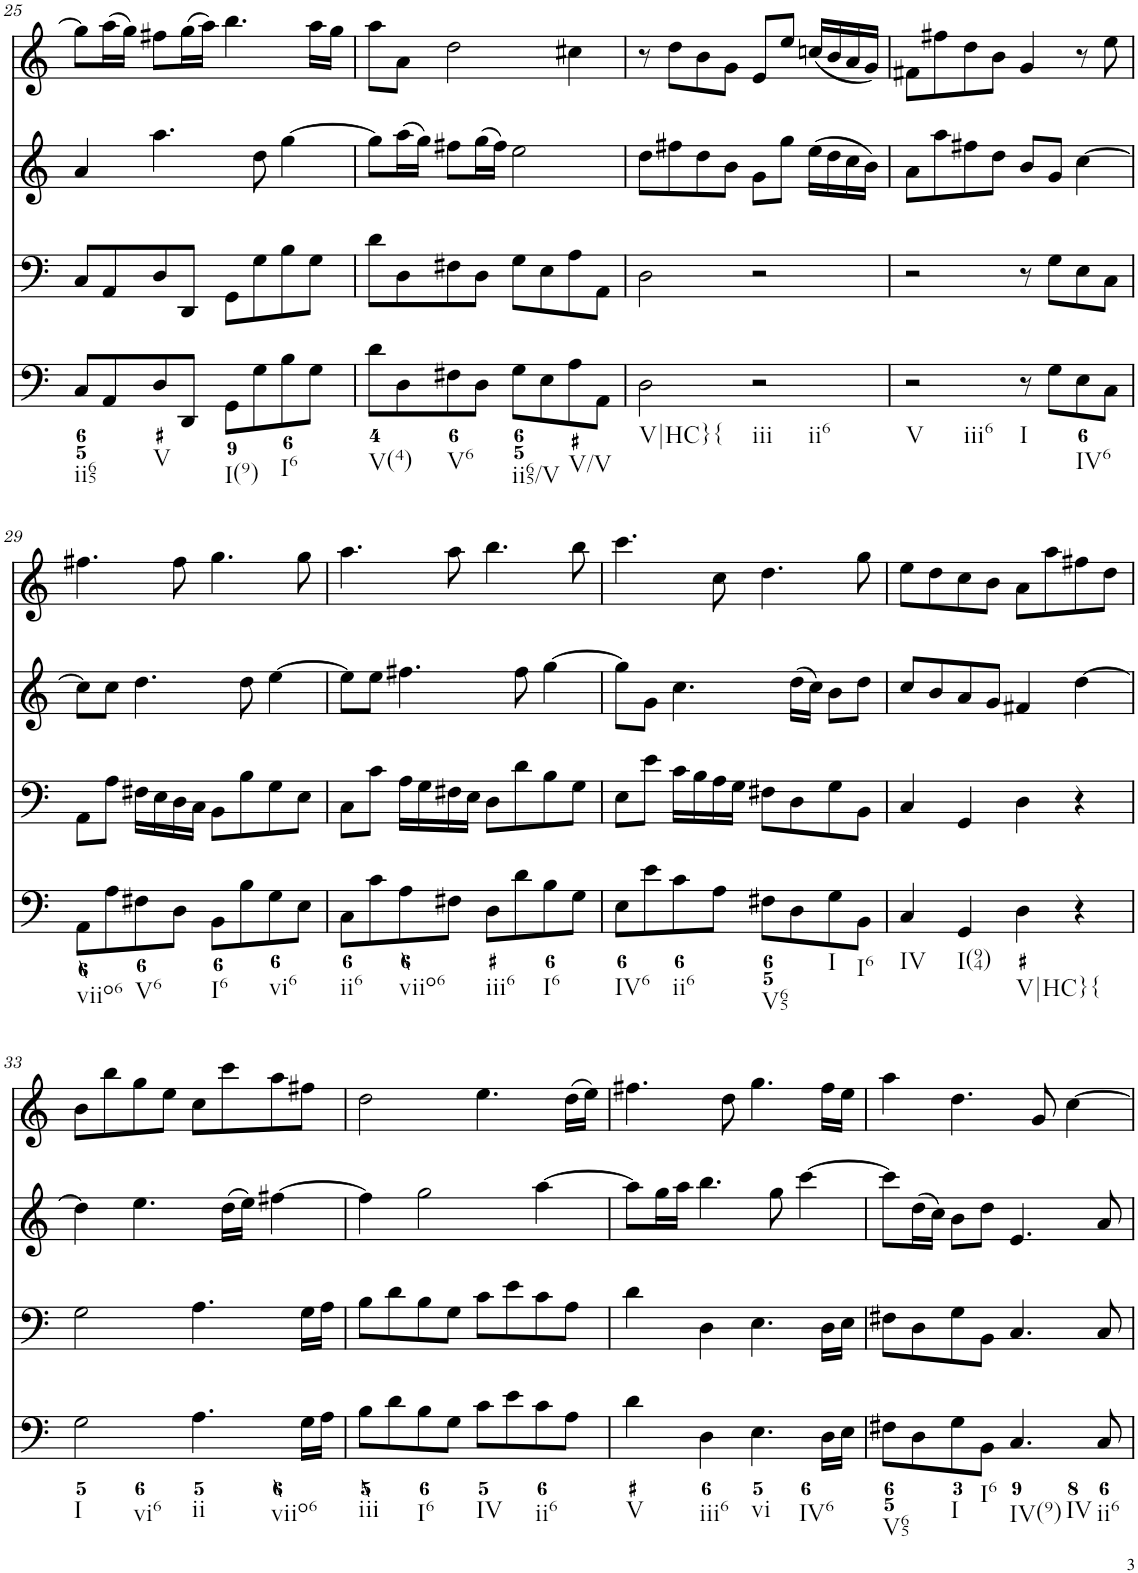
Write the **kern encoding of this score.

**kern	**kern	**kern	**kern
*part4	*part3	*part2	*part1
*staff4	*staff3	*staff2	*staff1
*I"Piano	*I"Piano	*I"Piano	*I"Piano
*I'Pno	*I'Pno	*I'Pno	*I'Pno
!!LO:PB:g=z
*clefF4	*clefF4	*clefG2	*clefG2
*k[]	*k[]	*k[]	*k[]
*M4/4	*M4/4	*M4/4	*M4/4
*met(c)	*met(c)	*met(c)	*met(c)
=25	=25	=25	=25
!LO:TX:b:t=ii65	!	!	!
8C/L	8C/L	4a/	8gg\L]
8AA/	8AA/	.	(16aa\L
.	.	.	16gg\JJ)
!LO:TX:b:t=V	!	!	!
8D/	8D/	4.aa\	8ff#X\L
8DD/J	8DD/J	.	(16gg\L
.	.	.	16aa\JJ)
!LO:TX:b:t=I(9)	!	!	!
8GG\L	8GG\L	.	4.bb\
8G\	8G\	8dd\	.
!LO:TX:b:t=I6	!	!	!
8B\	8B\	[4gg\	.
8G\J	8G\J	.	16aa\LL
.	.	.	16gg\JJ
=26	=26	=26	=26
!LO:TX:b:t=V(4)	!	!	!
8d\L	8d\L	8gg\L]	8aa\L
8D\	8D\	(16aa\L	8a\J
.	.	16gg\JJ)	.
!LO:TX:b:t=V6	!	!	!
8F#X\	8F#X\	8ff#X\L	2dd\
8D\J	8D\J	(16gg\L	.
.	.	16ff#\JJ)	.
!LO:TX:b:t=ii65/V	!	!	!
8G\L	8G\L	2ee\	.
8E\	8E\	.	.
!LO:TX:b:t=V/V	!	!	!
8A\	8A\	.	4cc#X\
8AA\J	8AA\J	.	.
=27	=27	=27	=27
!LO:TX:b:t=V|HC}{	!	!	!
2D\	2D\	8dd\L	8r
.	.	8ff#X\	8dd\L
.	.	8dd\	8b\
.	.	8b\J	8g\J
!LO:TX:b:t=iii	!	!	!
!LO:TX:b:t=ii6	!	!	!
2r	2r	8g\L	8e/L
.	.	8gg\J	8ee/J
.	.	(16ee\LL	(16ccn/LL
.	.	16dd\	16b/
.	.	16cc\	16a/
.	.	16b\JJ)	16g/JJ)
=28	=28	=28	=28
!LO:TX:b:t=V	!	!	!
!LO:TX:b:t=iii6	!	!	!
2r	2r	8a\L	8f#X\L
.	.	8aa\	8ff#X\
.	.	8ff#X\	8dd\
.	.	8dd\J	8b\J
!LO:TX:b:t=I	!	!	!
8r	8r	8b/L	4g/
8G\L	8G\L	8g/J	.
!LO:TX:b:t=IV6	!	!	!
8E\	8E\	[4cc\	8r
8C\J	8C\J	.	8ee\
!!LO:LB:g=z
=29	=29	=29	=29
!LO:TX:b:t=viio6	!	!	!
8AA\L	8AA\L	8cc\L]	4.ff#X\
8A\	8A\J	8cc\J	.
!LO:TX:b:t=V6	!	!	!
8F#X\	16F#X\LL	4.dd\	.
.	16E\	.	.
8D\J	16D\	.	8ff#\
.	16C\JJ	.	.
!LO:TX:b:t=I6	!	!	!
8BB\L	8BB\L	.	4.gg\
8B\	8B\	8dd\	.
!LO:TX:b:t=vi6	!	!	!
8G\	8G\	[4ee\	.
8E\J	8E\J	.	8gg\
=30	=30	=30	=30
!LO:TX:b:t=ii6	!	!	!
8C\L	8C\L	8ee\L]	4.aa\
8c\	8c\J	8ee\J	.
!LO:TX:b:t=viio6	!	!	!
8A\	16A\LL	4.ff#X\	.
.	16G\	.	.
8F#X\J	16F#X\	.	8aa\
.	16E\JJ	.	.
!LO:TX:b:t=iii6	!	!	!
8D\L	8D\L	.	4.bb\
8d\	8d\	8ff#\	.
!LO:TX:b:t=I6	!	!	!
8B\	8B\	[4gg\	.
8G\J	8G\J	.	8bb\
=31	=31	=31	=31
!LO:TX:b:t=IV6	!	!	!
8E\L	8E\L	8gg\L]	4.ccc\
8e\	8e\J	8g\J	.
!LO:TX:b:t=ii6	!	!	!
8c\	16c\LL	4.cc\	.
.	16B\	.	.
8A\J	16A\	.	8cc\
.	16G\JJ	.	.
!LO:TX:b:t=V65	!	!	!
8F#X\L	8F#X\L	.	4.dd\
8D\	8D\	(16dd\LL	.
.	.	16cc\JJ)	.
!LO:TX:b:t=I	!	!	!
8G\	8G\	8b\L	.
!LO:TX:b:t=I6	!	!	!
8BB\J	8BB\J	8dd\J	8gg\
=32	=32	=32	=32
!LO:TX:b:t=IV	!	!	!
4C/	4C/	8cc/L	8ee\L
.	.	8b/	8dd\
!LO:TX:b:t=I(94)	!	!	!
4GG/	4GG/	8a/	8cc\
.	.	8g/J	8b\J
!LO:TX:b:t=V|HC}{	!	!	!
4D\	4D\	4f#X/	8a\L
.	.	.	8aa\
4r	4r	[4dd\	8ff#X\
.	.	.	8dd\J
!!LO:LB:g=z
=33	=33	=33	=33
!LO:TX:b:t=I	!	!	!
!LO:TX:b:t=vi6	!	!	!
2G\	2G\	4dd\]	8b\L
.	.	.	8bb\
.	.	4.ee\	8gg\
.	.	.	8ee\J
!LO:TX:b:t=ii	!	!	!
!LO:TX:b:t=viio6	!	!	!
4.A\	4.A\	.	8cc\L
.	.	(16dd\LL	8ccc\
.	.	16ee\JJ)	.
.	.	[4ff#X\	8aa\
16G\LL	16G\LL	.	8ff#X\J
16A\JJ	16A\JJ	.	.
=34	=34	=34	=34
!LO:TX:b:t=iii	!	!	!
8B\L	8B\L	4ff#\]	2dd\
8d\	8d\	.	.
!LO:TX:b:t=I6	!	!	!
8B\	8B\	2gg\	.
8G\J	8G\J	.	.
!LO:TX:b:t=IV	!	!	!
8c\L	8c\L	.	4.ee\
8e\	8e\	.	.
!LO:TX:b:t=ii6	!	!	!
8c\	8c\	[4aa\	.
8A\J	8A\J	.	(16dd\LL
.	.	.	16ee\JJ)
=35	=35	=35	=35
!LO:TX:b:t=V	!	!	!
4d\	4d\	8aa\L]	4.ff#X\
.	.	16gg\L	.
.	.	16aa\JJ	.
!LO:TX:b:t=iii6	!	!	!
4D\	4D\	4.bb\	.
.	.	.	8dd\
!LO:TX:b:t=vi	!	!	!
!LO:TX:b:t=IV6	!	!	!
4.E\	4.E\	.	4.gg\
.	.	8gg\	.
.	.	[4ccc\	.
16D\LL	16D\LL	.	16ff#\LL
16E\JJ	16E\JJ	.	16ee\JJ
=36	=36	=36	=36
!LO:TX:b:t=V65	!	!	!
8F#X\L	8F#X\L	8ccc\L]	4aa\
8D\	8D\	(16dd\L	.
.	.	16cc\JJ)	.
!LO:TX:b:t=I	!	!	!
8G\	8G\	8b\L	4.dd\
!LO:TX:b:t=I6	!	!	!
8BB\J	8BB\J	8dd\J	.
!LO:TX:b:t=IV(9)	!	!	!
!LO:TX:b:t=IV	!	!	!
4.C/	4.C/	4.e/	.
.	.	.	8g/
.	.	.	[4cc\
!LO:TX:b:t=ii6	!	!	!
8C/	8C/	8a/	.
=	=	=	=
*-	*-	*-	*-
